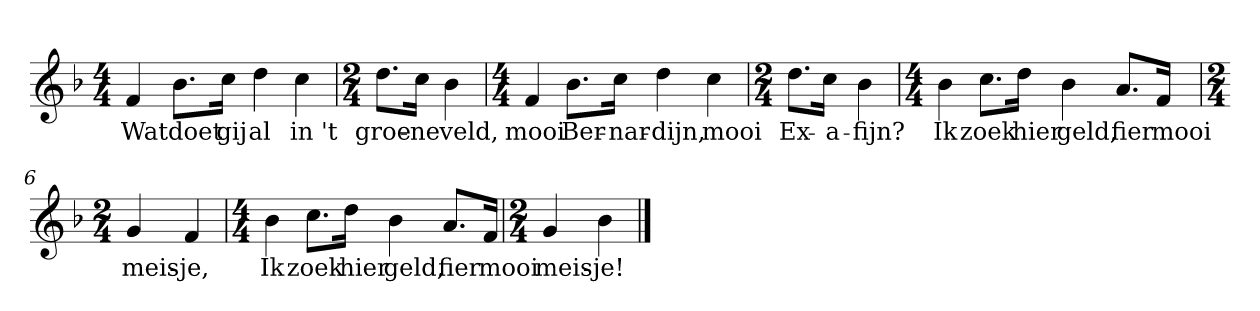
**kern	**text
*part1	*part1
*staff1	*staff1
*clefG2	*
*k[b-]	*
*F:	*
*M4/4	*
*MM120	*
=1	=1
4f	Wat
8.b-\L	doet
16cc\Jk	gij
4dd	al
4cc	in 't
=2	=2
*M2/4	*
8.dd\L	groe-
16cc\Jk	-ne
4b-	veld,
=3	=3
*M4/4	*
4f	mooi
8.b-\L	Ber-
16cc\Jk	-nar-
4dd	-dijn,
4cc	mooi
=4	=4
*M2/4	*
8.dd\L	Ex-
16cc\Jk	-a-
4b-	-fijn?
=5	=5
*M4/4	*
4b-	Ik
8.cc\L	zoek
16dd\Jk	hier
4b-	geld,
8.a/L	fier
16f/Jk	mooi
=6	=6
*M2/4	*
4g	meis-
4f	-je,
=7	=7
*M4/4	*
4b-	Ik
8.cc\L	zoek
16dd\Jk	hier
4b-	geld,
8.a/L	fier
16f/Jk	mooi
=8	=8
*M2/4	*
4g	meis-
4b-	-je!
==	==
*-	*-
